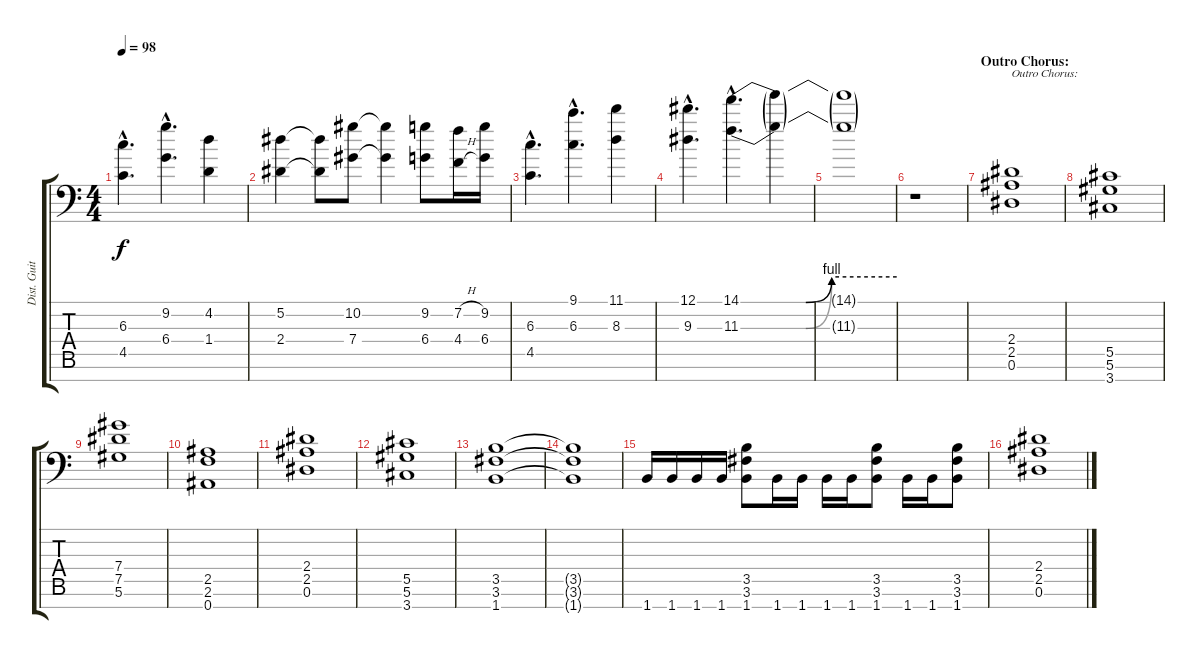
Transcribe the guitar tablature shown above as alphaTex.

\track ("Dist. Guitar 1" "Dist. Guit") {instrument distortionguitar}
\staff {score tabs}
\tuning (Eb4 Bb3 Gb3 Db3 Ab2 Eb2 Bb1) {hide}
\ts (4 4)
\tempo 98
\clef f4
\ks c
(6.3{hac} 4.5{hac}).4{d dy f} (9.2{hac} 6.4{hac}).4{d} (4.2 1.4).4 |
(5.2 2.4).4 (5.2{t} 2.4{t}).8 (10.2 7.4).8 (10.2{t} 7.4{t}).4 (9.2 6.4).8 (7.2{h} 4.4{h}).16 (9.2 6.4).16 |
(6.3{hac} 4.5{hac}).4{d} (9.1{hac} 6.3{hac}).4{d} (11.1 8.3).4 |
(12.1{hac} 9.3{hac}).4{d} (14.1{be (custom 0 0 25 0 35 4 60 4) hac} 11.3{be (custom 0 0 25 0 35 4 60 4) hac}).4{d} (14.1{t} 11.3{t}).4 |
(14.1{t} 11.3{t}).1 |
r.1 |
\section ("" "Outro Chorus:")
(2.4 2.5 0.6).1{txt "Outro Chorus:" volume 8 instrument distortionguitar} |
(5.5 5.6 3.7).1 |
(7.4 7.5 5.6).1 |
(2.5 2.6 0.7).1 |
(2.4 2.5 0.6).1 |
(5.5 5.6 3.7).1 |
(3.5 3.6 1.7).1 |
(3.5{t} 3.6{t} 1.7{t}).1 |
1.7.16 1.7.16 1.7.16 1.7.16 (3.5 3.6 1.7).8 1.7.16 1.7.16 1.7.16 1.7.16 (3.5 3.6 1.7).8 1.7.16 1.7.16 (3.5 3.6 1.7).8 |
(2.4 2.5 0.6).1
